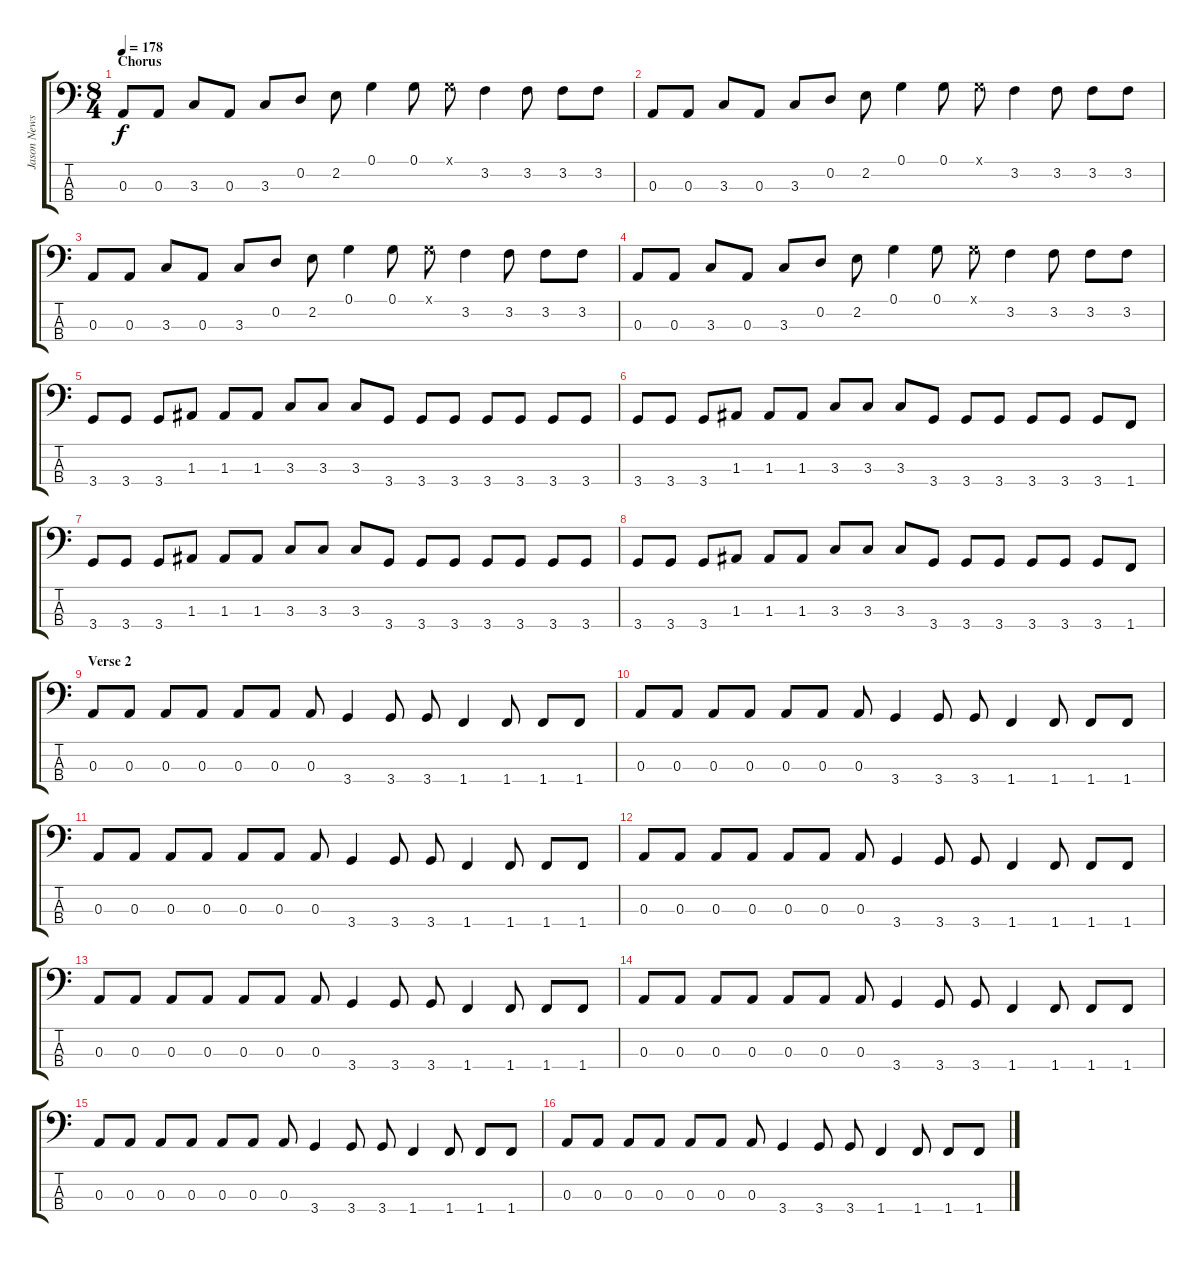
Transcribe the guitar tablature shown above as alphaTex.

\track ("Jason Newsted [Bass]" "Jason News") {instrument electricbasspick}
\staff {score tabs}
\tuning (G2 D2 A1 E1) {hide}
\ts (8 4)
\section ("" "Chorus")
\tempo 178
\clef f4
\ks c
0.3.8{dy f} 0.3.8 3.3.8 0.3.8 3.3.8 0.2.8 2.2.8 0.1.4 0.1.8 0.1{x}.8 3.2.4 3.2.8 3.2.8 3.2.8 |
0.3.8 0.3.8 3.3.8 0.3.8 3.3.8 0.2.8 2.2.8 0.1.4 0.1.8 0.1{x}.8 3.2.4 3.2.8 3.2.8 3.2.8 |
0.3.8 0.3.8 3.3.8 0.3.8 3.3.8 0.2.8 2.2.8 0.1.4 0.1.8 0.1{x}.8 3.2.4 3.2.8 3.2.8 3.2.8 |
0.3.8 0.3.8 3.3.8 0.3.8 3.3.8 0.2.8 2.2.8 0.1.4 0.1.8 0.1{x}.8 3.2.4 3.2.8 3.2.8 3.2.8 |
3.4.8 3.4.8 3.4.8 1.3.8 1.3.8 1.3.8 3.3.8 3.3.8 3.3.8 3.4.8 3.4.8 3.4.8 3.4.8 3.4.8 3.4.8 3.4.8 |
3.4.8 3.4.8 3.4.8 1.3.8 1.3.8 1.3.8 3.3.8 3.3.8 3.3.8 3.4.8 3.4.8 3.4.8 3.4.8 3.4.8 3.4.8 1.4.8 |
3.4.8 3.4.8 3.4.8 1.3.8 1.3.8 1.3.8 3.3.8 3.3.8 3.3.8 3.4.8 3.4.8 3.4.8 3.4.8 3.4.8 3.4.8 3.4.8 |
3.4.8 3.4.8 3.4.8 1.3.8 1.3.8 1.3.8 3.3.8 3.3.8 3.3.8 3.4.8 3.4.8 3.4.8 3.4.8 3.4.8 3.4.8 1.4.8 |
\section ("" "Verse 2")
0.3.8 0.3.8 0.3.8 0.3.8 0.3.8 0.3.8 0.3.8 3.4.4 3.4.8 3.4.8 1.4.4 1.4.8 1.4.8 1.4.8 |
0.3.8 0.3.8 0.3.8 0.3.8 0.3.8 0.3.8 0.3.8 3.4.4 3.4.8 3.4.8 1.4.4 1.4.8 1.4.8 1.4.8 |
0.3.8 0.3.8 0.3.8 0.3.8 0.3.8 0.3.8 0.3.8 3.4.4 3.4.8 3.4.8 1.4.4 1.4.8 1.4.8 1.4.8 |
0.3.8 0.3.8 0.3.8 0.3.8 0.3.8 0.3.8 0.3.8 3.4.4 3.4.8 3.4.8 1.4.4 1.4.8 1.4.8 1.4.8 |
0.3.8 0.3.8 0.3.8 0.3.8 0.3.8 0.3.8 0.3.8 3.4.4 3.4.8 3.4.8 1.4.4 1.4.8 1.4.8 1.4.8 |
0.3.8 0.3.8 0.3.8 0.3.8 0.3.8 0.3.8 0.3.8 3.4.4 3.4.8 3.4.8 1.4.4 1.4.8 1.4.8 1.4.8 |
0.3.8 0.3.8 0.3.8 0.3.8 0.3.8 0.3.8 0.3.8 3.4.4 3.4.8 3.4.8 1.4.4 1.4.8 1.4.8 1.4.8 |
0.3.8 0.3.8 0.3.8 0.3.8 0.3.8 0.3.8 0.3.8 3.4.4 3.4.8 3.4.8 1.4.4 1.4.8 1.4.8 1.4.8
